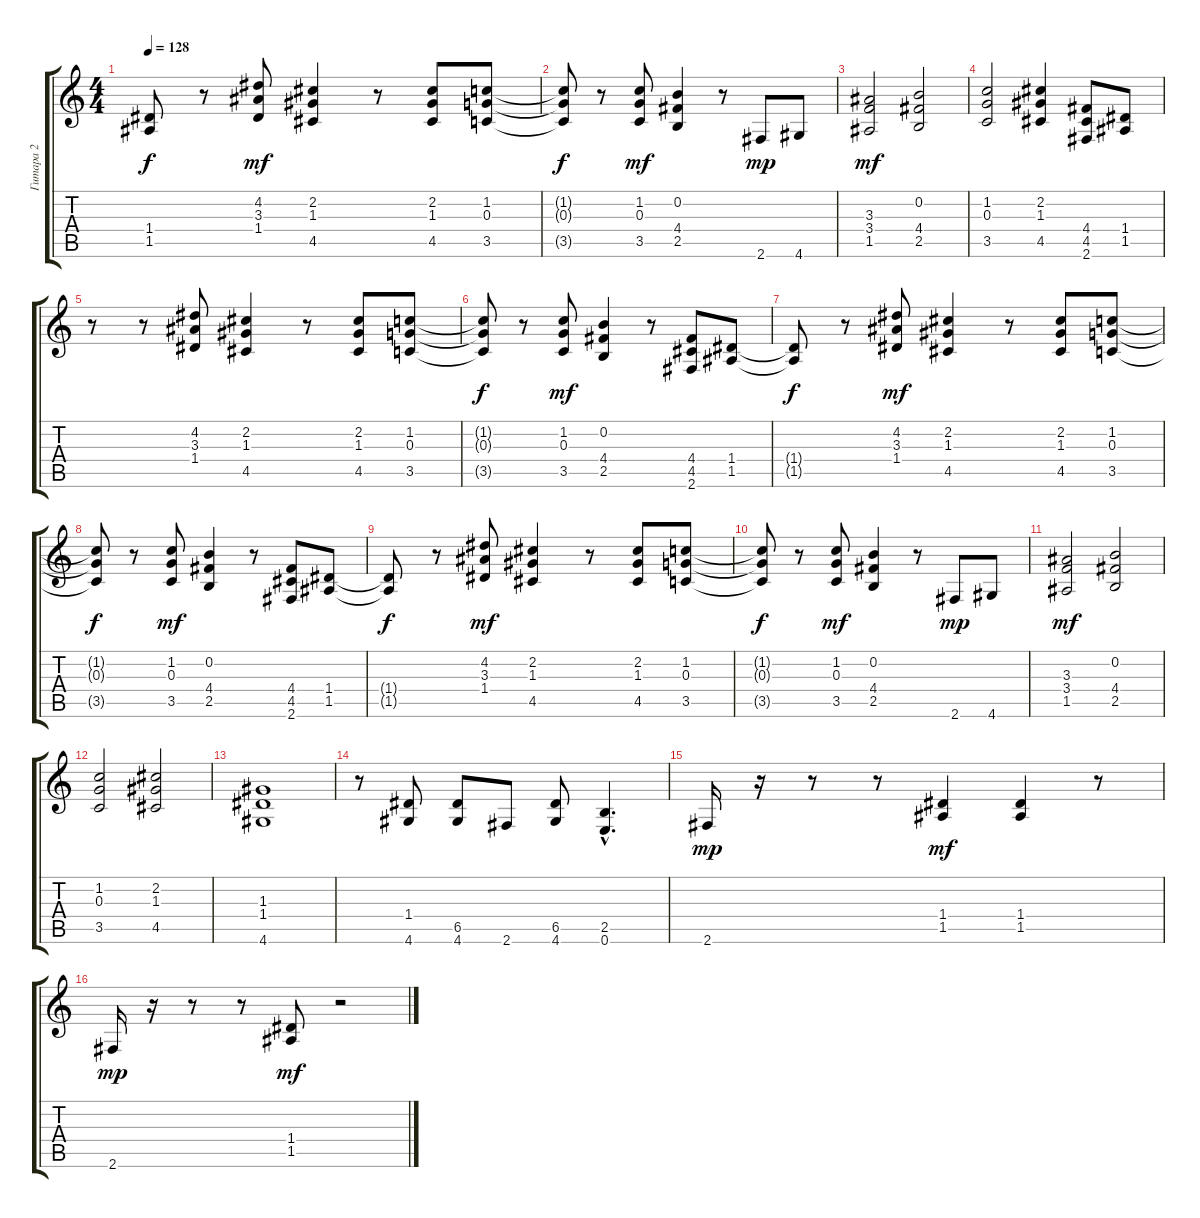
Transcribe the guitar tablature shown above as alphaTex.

\track ("Гитара 2" "Гитара 2") {instrument overdrivenguitar}
\staff {score tabs}
\tuning (E4 B3 G3 D3 A2 E2) {hide}
\ts (4 4)
\tempo 128
\clef g2
\ks c
(1.4{t} 1.5{t}).8{dy f} r.8 (4.2 3.3 1.4).8{dy mf} (2.2 1.3 4.5).4 r.8 (2.2 1.3 4.5).8 (1.2 0.3 3.5).8 |
(1.2{t} 0.3{t} 3.5{t}).8{dy f} r.8 (1.2 0.3 3.5).8{dy mf} (0.2 4.4 2.5).4 r.8 2.6.8{dy mp} 4.6.8 |
(3.3 3.4 1.5).2{dy mf} (0.2 4.4 2.5).2 |
(1.2 0.3 3.5).2 (2.2 1.3 4.5).4 (4.4 4.5 2.6).8 (1.4 1.5).8 |
r.8 r.8 (4.2 3.3 1.4).8 (2.2 1.3 4.5).4 r.8 (2.2 1.3 4.5).8 (1.2 0.3 3.5).8 |
(1.2{t} 0.3{t} 3.5{t}).8{dy f} r.8 (1.2 0.3 3.5).8{dy mf} (0.2 4.4 2.5).4 r.8 (4.4 4.5 2.6).8 (1.4 1.5).8 |
(1.4{t} 1.5{t}).8{dy f} r.8 (4.2 3.3 1.4).8{dy mf} (2.2 1.3 4.5).4 r.8 (2.2 1.3 4.5).8 (1.2 0.3 3.5).8 |
(1.2{t} 0.3{t} 3.5{t}).8{dy f} r.8 (1.2 0.3 3.5).8{dy mf} (0.2 4.4 2.5).4 r.8 (4.4 4.5 2.6).8 (1.4 1.5).8 |
(1.4{t} 1.5{t}).8{dy f} r.8 (4.2 3.3 1.4).8{dy mf} (2.2 1.3 4.5).4 r.8 (2.2 1.3 4.5).8 (1.2 0.3 3.5).8 |
(1.2{t} 0.3{t} 3.5{t}).8{dy f} r.8 (1.2 0.3 3.5).8{dy mf} (0.2 4.4 2.5).4 r.8 2.6.8{dy mp} 4.6.8 |
(3.3 3.4 1.5).2{dy mf} (0.2 4.4 2.5).2 |
(1.2 0.3 3.5).2 (2.2 1.3 4.5).2 |
(1.3 1.4 4.6).1 |
r.8 (1.4 4.6).8 (6.5 4.6).8 2.6.8 (6.5 4.6).8 (2.5{hac} 0.6{hac}).4{d} |
2.6.16{dy mp} r.16 r.8 r.8 (1.4 1.5).4{dy mf} (1.4 1.5).4 r.8 |
2.6.16{dy mp} r.16 r.8 r.8 (1.4 1.5).8{dy mf} r.2
